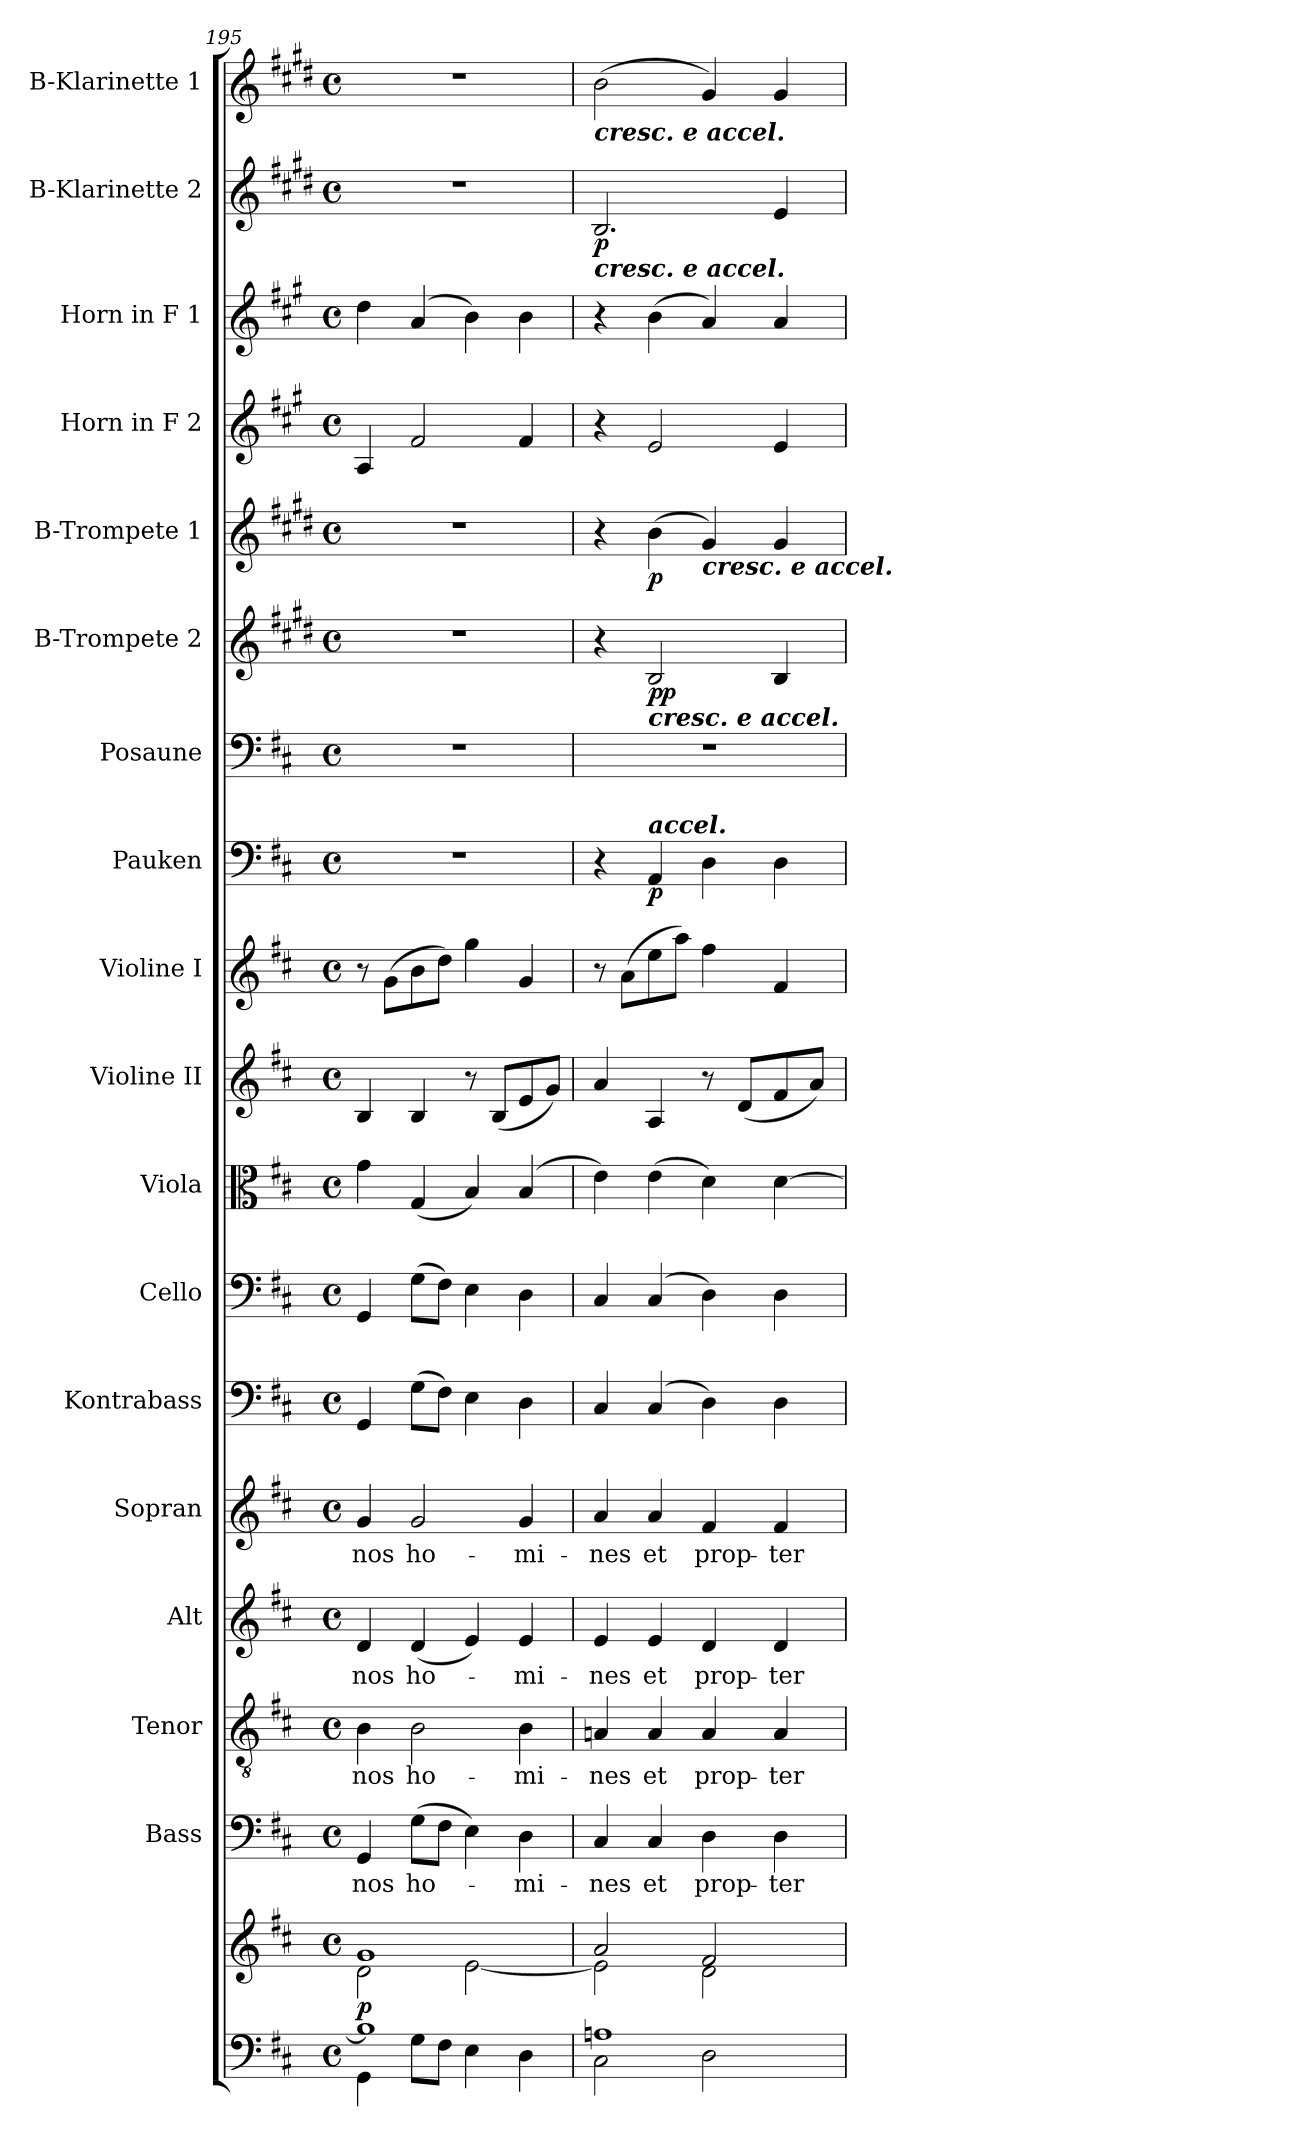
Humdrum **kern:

**kern	**kern	**dynam	**kern	**text	**kern	**text	**kern	**text	**kern	**text	**kern	**kern	**kern	**kern	**kern	**kern	**dynam	**kern	**kern	**dynam	**kern	**dynam	**kern	**kern	**kern	**dynam	**kern
*part18	*part18	*part18	*part17	*part17	*part16	*part16	*part15	*part15	*part14	*part14	*part13	*part12	*part11	*part10	*part9	*part8	*part8	*part7	*part6	*part6	*part5	*part5	*part4	*part3	*part2	*part2	*part1
*staff19	*staff18	*staff18/19	*staff17	*staff17	*staff16	*staff16	*staff15	*staff15	*staff14	*staff14	*staff13	*staff12	*staff11	*staff10	*staff9	*staff8	*staff8	*staff7	*staff6	*staff6	*staff5	*staff5	*staff4	*staff3	*staff2	*staff2	*staff1
*	*	*	*I"Bass	*	*I"Tenor	*	*I"Alt	*	*I"Sopran	*	*I"Kontrabass	*I"Cello	*I"Viola	*I"Violine II	*I"Violine I	*I"Pauken	*	*I"Posaune	*I"B-Trompete 2	*	*I"B-Trompete 1	*	*I"Horn in F 2	*I"Horn in F 1	*I"B-Klarinette 2	*	*I"B-Klarinette 1
*	*	*	*I'B.	*	*I'T.	*	*I'A.	*	*I'S.	*	*I'Kb.	*	*I'Vla.	*I'Vl. II	*I'Vl. I	*I'Pk.	*	*I'Pos.	*I'B Trp. 2	*	*I'B Trp. 1	*	*	*	*I'B Kl. 2	*	*I'B Kl. 1
*clefF4	*clefG2	*	*clefF4	*	*clefGv2	*	*clefG2	*	*clefG2	*	*clefF4	*clefF4	*clefC3	*clefG2	*clefG2	*clefF4	*	*clefF4	*clefG2	*	*clefG2	*	*clefG2	*clefG2	*clefG2	*	*clefG2
*	*	*	*	*	*	*	*	*	*	*	*ITrd7c12	*	*	*	*	*	*	*	*ITrd1c2	*	*ITrd1c2	*	*ITrd4c7	*ITrd4c7	*ITrd1c2	*	*ITrd1c2
*k[f#c#]	*k[f#c#]	*	*k[f#c#]	*	*k[f#c#]	*	*k[f#c#]	*	*k[f#c#]	*	*k[f#c#]	*k[f#c#]	*k[f#c#]	*k[f#c#]	*k[f#c#]	*k[f#c#]	*	*k[f#c#]	*k[f#c#]	*	*k[f#c#]	*	*k[f#c#]	*k[f#c#]	*k[f#c#]	*	*k[f#c#]
*D:	*D:	*	*D:	*	*D:	*	*D:	*	*D:	*	*D:	*D:	*D:	*D:	*D:	*D:	*	*D:	*D:	*	*D:	*	*D:	*D:	*D:	*	*D:
*M4/4	*M4/4	*	*M4/4	*	*M4/4	*	*M4/4	*	*M4/4	*	*M4/4	*M4/4	*M4/4	*M4/4	*M4/4	*M4/4	*	*M4/4	*M4/4	*	*M4/4	*	*M4/4	*M4/4	*M4/4	*	*M4/4
*met(c)	*met(c)	*	*met(c)	*	*met(c)	*	*met(c)	*	*met(c)	*	*met(c)	*met(c)	*met(c)	*met(c)	*met(c)	*met(c)	*	*met(c)	*met(c)	*	*met(c)	*	*met(c)	*met(c)	*met(c)	*	*met(c)
=195	=195	=195	=195	=195	=195	=195	=195	=195	=195	=195	=195	=195	=195	=195	=195	=195	=195	=195	=195	=195	=195	=195	=195	=195	=195	=195	=195
*^	*^	*	*	*	*	*	*	*	*	*	*	*	*	*	*	*	*	*	*	*	*	*	*	*	*	*	*
!	!	!	!	!LO:DY:b	!	!LO:LY:b	!	!LO:LY:b	!	!LO:LY:b	!	!LO:LY:b	!	!	!	!	!	!	!	!	!	!	!	!	!	!	!	!	!
1B]	4GG\	1g	2d\	p	4GG/	nos	4B\	nos	4d/	nos	4g/	nos	4GGG/	4GG/	4g\	4B/	8r	1r	.	1r	1r	.	1r	.	4D/	4g\	1r	.	1r
.	.	.	.	.	.	.	.	.	.	.	.	.	.	.	.	.	(>8g\L	.	.	.	.	.	.	.	.	.	.	.	.
!	!	!	!	!	!	!LO:LY:b	!	!LO:LY:b	!	!LO:LY:b	!	!LO:LY:b	!	!	!	!	!	!	!	!	!	!	!	!	!	!	!	!	!
.	8G\L	.	.	.	(>8G\L	ho-	2B\	ho-	(<4d/	ho-	2g/	ho-	(>8GG\L	(>8G\L	(<4G/	4B/	8b\	.	.	.	.	.	.	.	2B/	(4d/	.	.	.
.	8F#\J	.	.	.	8F#\J	.	.	.	.	.	.	.	8FF#\J)	8F#\J)	.	.	8dd\J)	.	.	.	.	.	.	.	.	.	.	.	.
.	4E\	.	[<2e\	.	4E\)	.	.	.	4e/)	.	.	.	4EE\	4E\	4B/)	8r	4gg\	.	.	.	.	.	.	.	.	4e\)	.	.	.
.	.	.	.	.	.	.	.	.	.	.	.	.	.	.	.	(<8B/L	.	.	.	.	.	.	.	.	.	.	.	.	.
!	!	!	!	!	!	!LO:LY:b	!	!LO:LY:b	!	!LO:LY:b	!	!LO:LY:b	!	!	!	!	!	!	!	!	!	!	!	!	!	!	!	!	!
.	4D\	.	.	.	4D\	-mi-	4B\	-mi-	4e/	-mi-	4g/	-mi-	4DD\	4D\	(4B/	8e/	4g/	.	.	.	.	.	.	.	4B/	4e\	.	.	.
.	.	.	.	.	.	.	.	.	.	.	.	.	.	.	.	8g/J)	.	.	.	.	.	.	.	.	.	.	.	.	.
=196	=196	=196	=196	=196	=196	=196	=196	=196	=196	=196	=196	=196	=196	=196	=196	=196	=196	=196	=196	=196	=196	=196	=196	=196	=196	=196	=196	=196	=196
!	!	!	!	!	!	!	!	!	!	!	!	!	!	!	!	!	!	!	!	!	!	!	!	!	!	!	!	!	!LO:TX:b:Bi:t=cresc. e accel.
!	!	!	!	!	!	!	!	!	!	!	!	!	!	!	!	!	!	!	!	!	!	!	!	!	!	!	!LO:TX:b:Bi:t=cresc. e accel.	!	!
!	!	!	!	!	!	!LO:LY:b	!	!LO:LY:b	!	!LO:LY:b	!	!LO:LY:b	!	!	!	!	!	!	!	!	!	!	!	!	!	!	!	!LO:DY:b	!
1An	2C#\	2a/	2e\]	.	4C#/	-nes	4An/	-nes	4e/	-nes	4a/	-nes	4CC#/	4C#/	4e\)	4a/	8r	4r	.	1r	4r	.	4r	.	4r	4r	2.A/	p	(>2a\
.	.	.	.	.	.	.	.	.	.	.	.	.	.	.	.	.	(>8a\L	.	.	.	.	.	.	.	.	.	.	.	.
!	!	!	!	!	!	!	!	!	!	!	!	!	!	!	!	!	!	!	!	!	!LO:TX:b:Bi:t=cresc. e accel.	!	!	!	!	!	!	!	!
!	!	!	!	!	!	!	!	!	!	!	!	!	!	!	!	!	!	!LO:TX:a:Bi:t=accel.	!	!	!	!	!	!	!	!	!	!	!
!	!	!	!	!	!	!LO:LY:b	!	!LO:LY:b	!	!LO:LY:b	!	!LO:LY:b	!	!	!	!	!	!	!LO:DY:b	!	!	!LO:DY:b	!	!LO:DY:b	!	!	!	!	!
.	.	.	.	.	4C#/	et	4A/	et	4e/	et	4a/	et	(4CC#/	(4C#/	(>4e\	4A/	8ee\	4AA/	p	.	2A/	pp	(>4a\	p	2A/	(>4e\	.	.	.
.	.	.	.	.	.	.	.	.	.	.	.	.	.	.	.	.	8aa\J)	.	.	.	.	.	.	.	.	.	.	.	.
!	!	!	!	!	!	!	!	!	!	!	!	!	!	!	!	!	!	!	!	!	!	!	!LO:TX:b:Bi:t=cresc. e accel.	!	!	!	!	!	!
!	!	!	!	!	!	!LO:LY:b	!	!LO:LY:b	!	!LO:LY:b	!	!LO:LY:b	!	!	!	!	!	!	!	!	!	!	!	!	!	!	!	!	!
.	2D\	2f#/	2d\	.	4D\	prop-	4A/	prop-	4d/	prop-	4f#/	prop-	4DD\)	4D\)	4d\)	8r	4ff#\	4D\	.	.	.	.	4f#/)	.	.	4d/)	.	.	4f#/)
.	.	.	.	.	.	.	.	.	.	.	.	.	.	.	.	(<8d/L	.	.	.	.	.	.	.	.	.	.	.	.	.
!	!	!	!	!	!	!LO:LY:b	!	!LO:LY:b	!	!LO:LY:b	!	!LO:LY:b	!	!	!	!	!	!	!	!	!	!	!	!	!	!	!	!	!
.	.	.	.	.	4D\	-ter	4A/	-ter	4d/	-ter	4f#/	-ter	4DD\	4D\	[4d\	8f#/	4f#/	4D\	.	.	4A/	.	4f#/	.	4A/	4d/	4d/	.	4f#/
.	.	.	.	.	.	.	.	.	.	.	.	.	.	.	.	8a/J)	.	.	.	.	.	.	.	.	.	.	.	.	.
*v	*v	*	*	*	*	*	*	*	*	*	*	*	*	*	*	*	*	*	*	*	*	*	*	*	*	*	*	*	*
*	*v	*v	*	*	*	*	*	*	*	*	*	*	*	*	*	*	*	*	*	*	*	*	*	*	*	*	*	*
=	=	=	=	=	=	=	=	=	=	=	=	=	=	=	=	=	=	=	=	=	=	=	=	=	=	=	=
*-	*-	*-	*-	*-	*-	*-	*-	*-	*-	*-	*-	*-	*-	*-	*-	*-	*-	*-	*-	*-	*-	*-	*-	*-	*-	*-	*-
